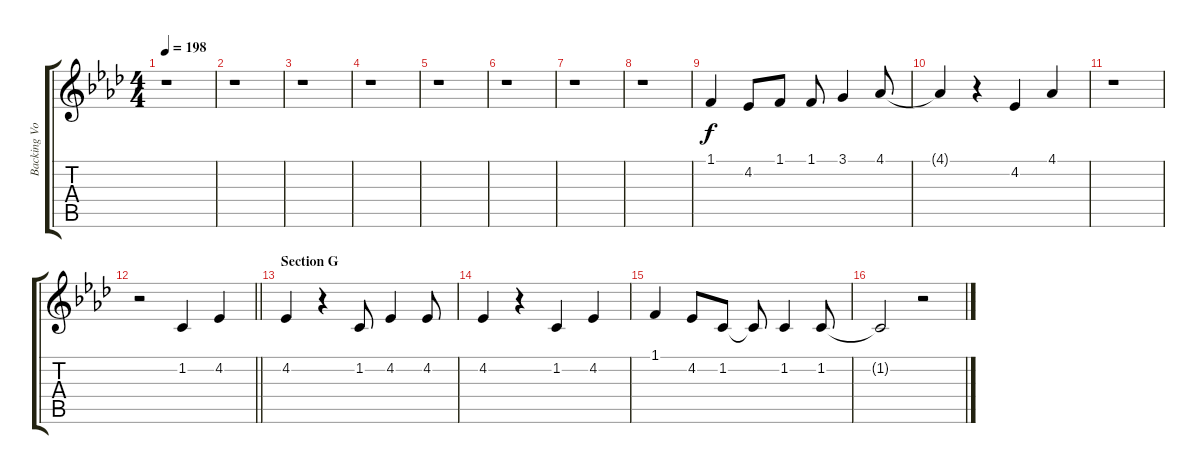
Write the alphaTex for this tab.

\track ("Backing Vocals" "Backing Vo") {instrument tenorsax}
\staff {score tabs}
\tuning (E4 B3 G3 D3 A2 E2) {hide}
\ts (4 4)
\tempo 198
\clef g2
\ks ab
r.1{dy f} |
r.1 |
r.1 |
r.1 |
r.1 |
r.1 |
r.1 |
r.1 |
1.1.4 4.2.8 1.1.8 1.1.8 3.1.4 4.1.8 |
4.1{t}.4 r.4 4.2.4 4.1.4 |
r.1 |
\barLineRight lightlight
r.2 1.2.4 4.2.4 |
\section ("" "Section G")
4.2.4 r.4 1.2.8 4.2.4 4.2.8 |
4.2.4 r.4 1.2.4 4.2.4 |
1.1.4 4.2.8 1.2.8 1.2{t}.8 1.2.4 1.2.8 |
1.2{t}.2 r.2
